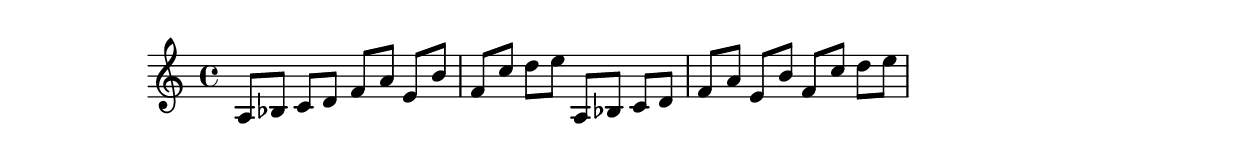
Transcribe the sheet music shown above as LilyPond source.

\version "2.19.82"
\language "english"

\header {
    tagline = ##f
}

\layout {}

\paper {}

\score {
    {
        a8
        [
        bf8
        ]
        c'8
        [
        d'8
        ]
        f'8
        [
        a'8
        ]
        e'8
        [
        b'8
        ]
        f'8
        [
        c''8
        ]
        d''8
        [
        e''8
        ]
        a8
        [
        bf8
        ]
        c'8
        [
        d'8
        ]
        f'8
        [
        a'8
        ]
        e'8
        [
        b'8
        ]
        f'8
        [
        c''8
        ]
        d''8
        [
        e''8
        ]
    }
}